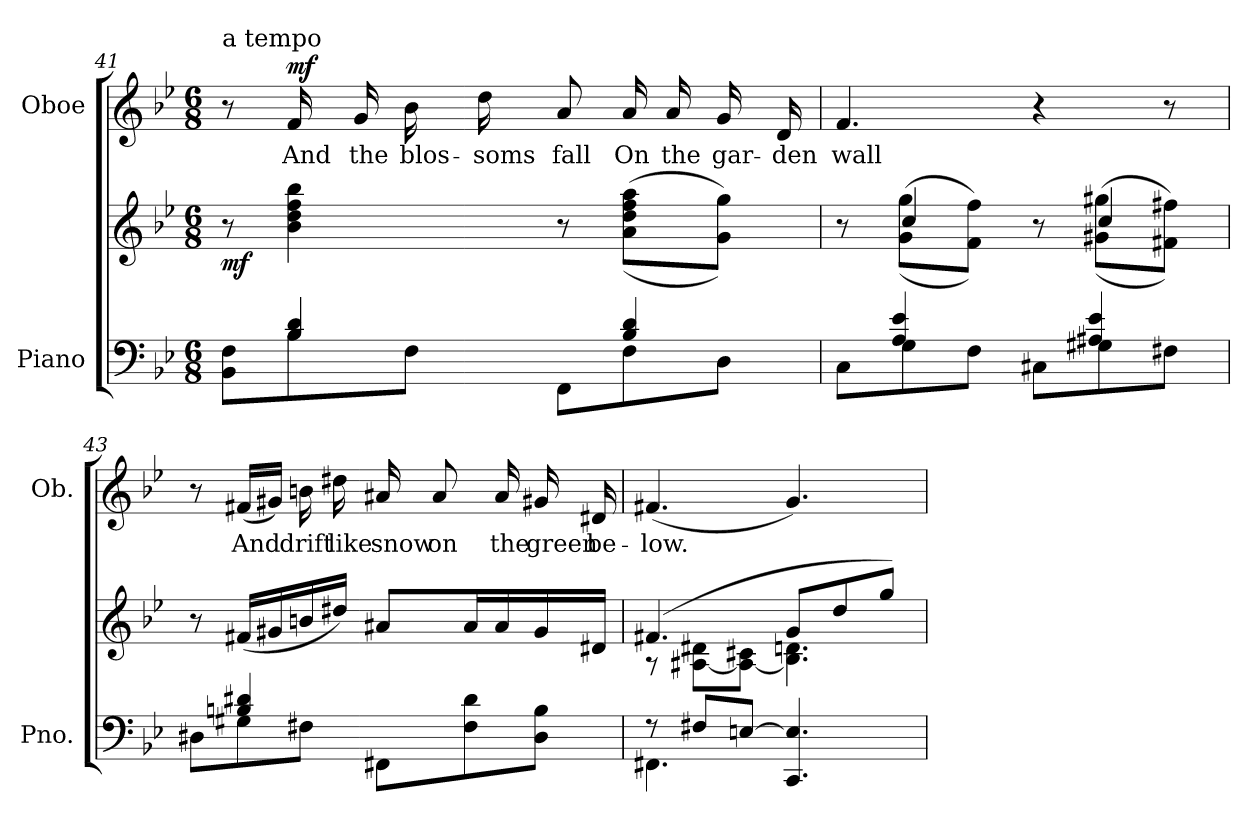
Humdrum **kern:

**kern	**kern	**dynam	**kern	**text	**dynam
*part2	*part2	*part2	*part1	*part1	*part1
*staff3	*staff2	*staff2/3	*staff1	*staff1	*staff1
*I"Piano	*	*	*I"Oboe	*	*
*I'Pno.	*	*	*I'Ob.	*	*
*clefF4	*clefG2	*	*clefG2	*	*
*k[b-e-]	*k[b-e-]	*	*k[b-e-]	*	*
*M6/8	*M6/8	*	*M6/8	*	*
=41	=41	=41	=41	=41	=41
*^	*	*	*	*	*
!	!	!	!	!LO:TX:a:t=a tempo	!	!
!	!	!	!LO:DY:b	!	!	!
8BB-\ 8F\L	8ryy	8r	mf	8r	.	.
!	!	!	!	!	!LO:LY:b	!LO:DY:a
8B-\	4B-/ 4d/	4b-\ 4dd\ 4ff\ 4bb-\	.	16f/	And	mf
!	!	!	!	!	!LO:LY:b	!
.	.	.	.	16g/	the	.
!	!	!	!	!	!LO:LY:b	!
8F\J	.	.	.	16b-\	blos-	.
!	!	!	!	!	!LO:LY:b	!
.	.	.	.	16dd\	-soms	.
!	!	!	!	!	!LO:LY:b	!
8FF\L	8ryy	8r	.	8a/	fall	.
!	!	!	!	!	!LO:LY:b	!
8F\	4B-/ 4d/	(<(8a\ 8dd\ 8ff\ 8aa\L	.	16a/	On	.
!	!	!	!	!	!LO:LY:b	!
.	.	.	.	16a/	the	.
!	!	!	!	!	!LO:LY:b	!
8D\J	.	8g\ 8gg\J))	.	16g/	gar-	.
!	!	!	!	!	!LO:LY:b	!
.	.	.	.	16d/	-den	.
=42	=42	=42	=42	=42	=42	=42
*	*	*^	*	*	*	*
!	!	!	!	!	!	!LO:LY:b	!
8C\L	8ryy	8r	8ryy	.	4.f/	wall	.
8G\	4A/ 4e-/	4cc/	(>(8g\ 8gg\L	.	.	.	.
8F\J	.	.	8f\ 8ff\J))	.	.	.	.
8C#X\L	8ryy	8r	8ryy	.	4r	.	.
8G#X\	4A#X/ 4e-/	4cc/	((>8g#X\ 8gg#X\L	.	.	.	.
8F#X\J	.	.	8f#X\ 8ff#X\J))	.	8r	.	.
*	*	*v	*v	*	*	*	*
!!LO:PB:g=z
=43	=43	=43	=43	=43	=43	=43
8D#X\L	8ryy	8r	.	8r	.	.
!	!	!	!	!	!LO:LY:b	!
8G#X\	4Bn/ 4d#X/	(16f#X/LL	.	(16f#X/LL	And	.
.	.	16g#X/	.	16g#X/JJ)	.	.
!	!	!	!	!	!LO:LY:b	!
8F#X\J	.	16bn/	.	16bn\	drift	.
!	!	!	!	!	!LO:LY:b	!
.	.	16dd#X/JJ)	.	16dd#X\	like	.
!	!	!	!	!	!LO:LY:b	!
8FF#X\L	4.ryy	8a#X/L	.	16a#X/	snow	.
!	!	!	!	!	!LO:LY:b	!
.	.	.	.	8a#/	on	.
8F#\ 8d#\	.	16a#/L	.	.	.	.
!	!	!	!	!	!LO:LY:b	!
.	.	16a#/	.	16a#/	the	.
!	!	!	!	!	!LO:LY:b	!
8D#\ 8B\J	.	16g#/	.	16g#X/	green	.
!	!	!	!	!	!LO:LY:b	!
.	.	16d#X/JJ	.	16d#X/	be-	.
=44	=44	=44	=44	=44	=44	=44
*	*	*^	*	*	*	*
!	!	!	!	!	!	!LO:LY:b	!
8r	4.FF#X\	(4.f#X/	8r	.	(4.f#X/	-low.	.
8F#X/L	.	.	[8A#X\ 8d#X\L	.	.	.	.
[8En/J	.	.	8A#\_ 8c#X\J	.	.	.	.
4.CC/ 4.E/]	4.ryy	8g/L	4.B-\] 4.dn\	.	4.g/)	.	.
.	.	8dd/	.	.	.	.	.
.	.	8gg/J)	.	.	.	.	.
*v	*v	*	*	*	*	*	*
*	*v	*v	*	*	*	*
=	=	=	=	=	=
*-	*-	*-	*-	*-	*-
